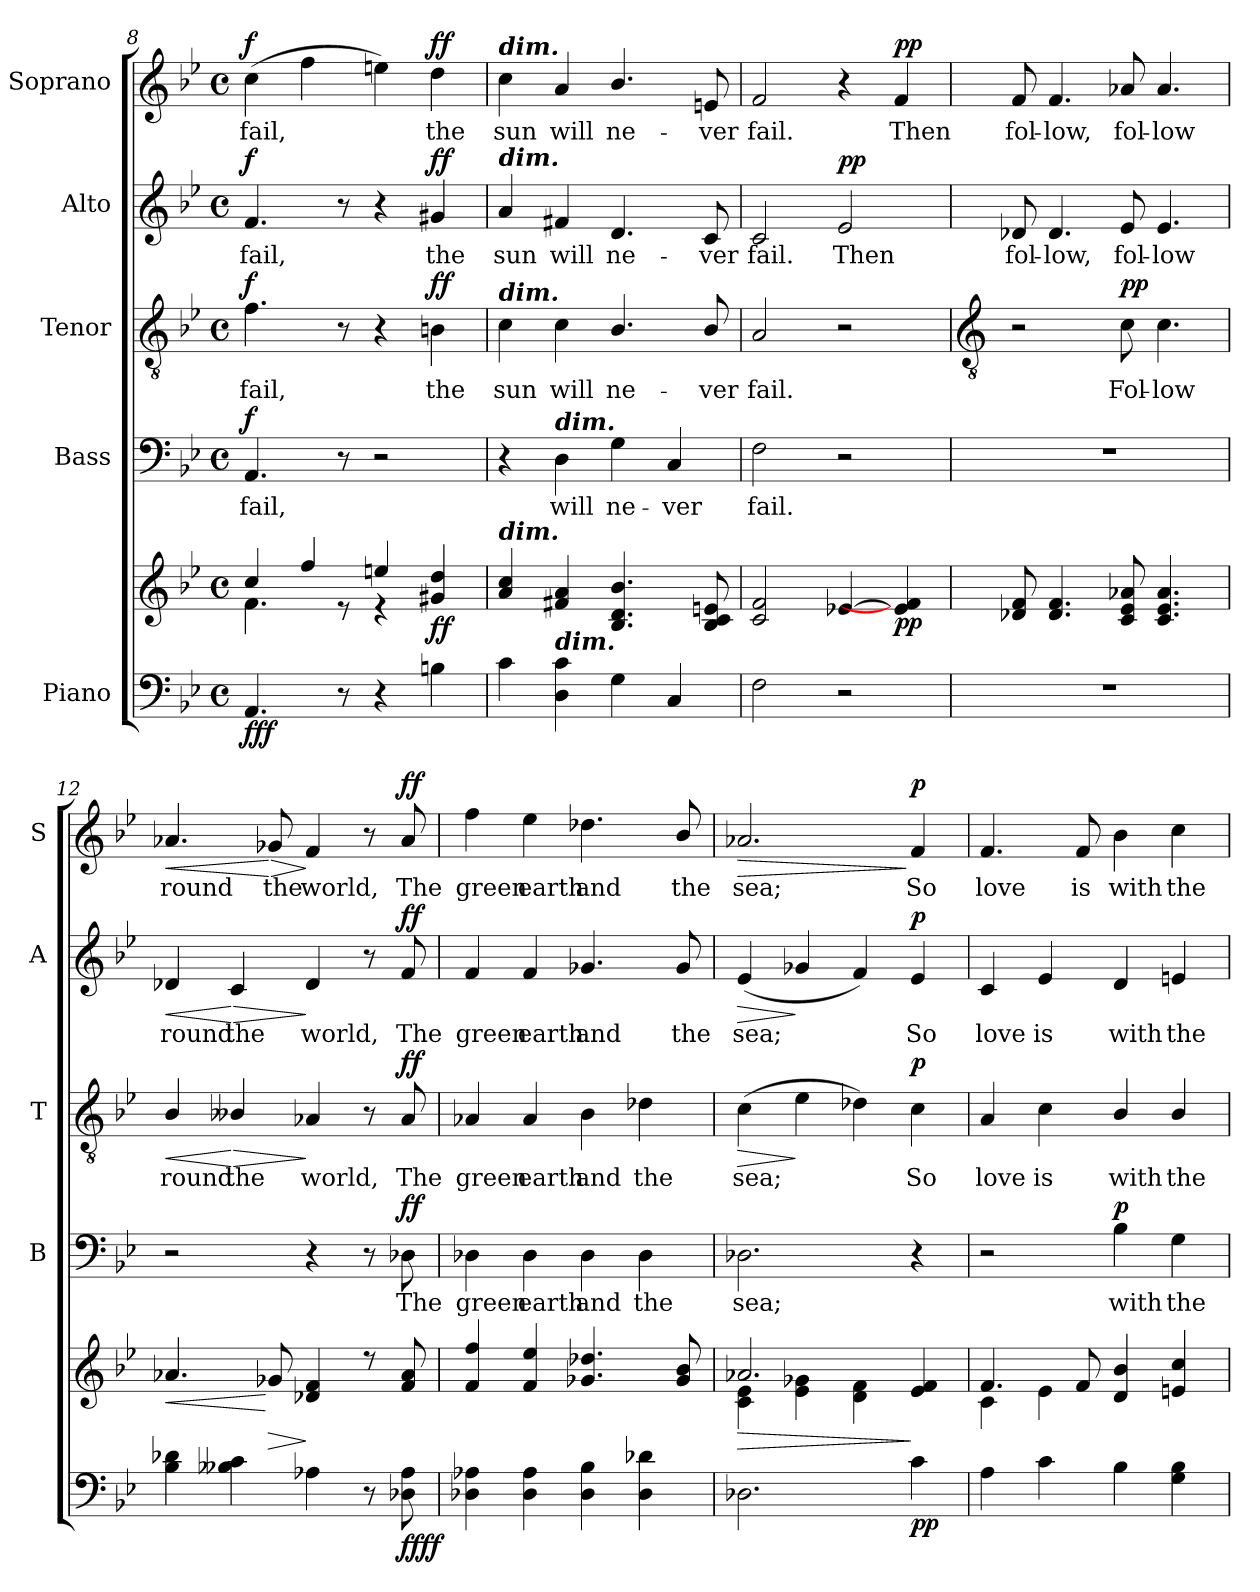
**kern	**kern	**dynam	**kern	**text	**dynam	**kern	**text	**dynam	**kern	**text	**dynam	**kern	**text	**dynam
*part5	*part5	*part5	*part4	*part4	*part4	*part3	*part3	*part3	*part2	*part2	*part2	*part1	*part1	*part1
*staff6	*staff5	*staff5/6	*staff4	*staff4	*staff4	*staff3	*staff3	*staff3	*staff2	*staff2	*staff2	*staff1	*staff1	*staff1
*I"Piano	*	*	*I"Bass	*	*	*I"Tenor	*	*	*I"Alto	*	*	*I"Soprano	*	*
*	*	*	*I'B	*	*	*I'T	*	*	*I'A	*	*	*I'S	*	*
*clefF4	*clefG2	*	*clefF4	*	*	*clefGv2	*	*	*clefG2	*	*	*clefG2	*	*
*k[b-e-]	*k[b-e-]	*	*k[b-e-]	*	*	*k[b-e-]	*	*	*k[b-e-]	*	*	*k[b-e-]	*	*
*B-:	*B-:	*	*B-:	*	*	*B-:	*	*	*B-:	*	*	*B-:	*	*
*M4/4	*M4/4	*	*M4/4	*	*	*M4/4	*	*	*M4/4	*	*	*M4/4	*	*
*met(c)	*met(c)	*	*met(c)	*	*	*met(c)	*	*	*met(c)	*	*	*met(c)	*	*
=8	=8	=8	=8	=8	=8	=8	=8	=8	=8	=8	=8	=8	=8	=8
*	*^	*	*	*	*	*	*	*	*	*	*	*	*	*
!	!	!	!LO:DY:b=2	!	!LO:LY:b	!	!	!LO:LY:b	!	!	!LO:LY:b	!	!	!LO:LY:b	!
!	!	!	!LO:DY:n=1:b	!	!	!	!	!	!	!	!	!	!	!	!
!	!	!	!LO:DY:n=2:b	!	!	!LO:DY:b	!	!	!LO:DY:b	!	!	!LO:DY:b	!	!	!LO:DY:b
4.AA	4cc/	4.f\	f f f	4.AA	fail,	f	4.f	fail,	f	4.f	fail,	f	(>4cc	fail,	f
.	4ff/	.	.	.	.	.	.	.	.	.	.	.	4ff	.	.
8r	.	8r	.	8r	.	.	8r	.	.	8r	.	.	.	.	.
4r	4een/	4r	.	2r	.	.	4r	.	.	4r	.	.	4een)	.	.
!	!	!	!LO:DY:n=3:b	!	!	!	!	!LO:LY:b	!LO:DY:b	!	!LO:LY:b	!LO:DY:b	!	!LO:LY:b	!LO:DY:b
4Bn	4g#X/ 4dd/	4ryy	ff	.	.	.	4Bn	the	ff	4g#X	the	ff	4dd	the	ff
=9	=9	=9	=9	=9	=9	=9	=9	=9	=9	=9	=9	=9	=9	=9	=9
!	!	!	!	!	!	!	!	!	!	!	!	!	!LO:TX:a:Bi:t=dim.	!	!
!	!	!	!	!	!	!	!	!	!	!LO:TX:a:Bi:t=dim.	!	!	!	!	!
!	!	!	!	!	!	!	!LO:TX:a:Bi:t=dim.	!	!	!	!	!	!	!	!
!	!LO:TX:a:Bi:t=dim.	!	!	!	!	!	!	!	!	!	!	!	!	!	!
!	!	!	!	!	!	!	!	!LO:LY:b	!	!	!LO:LY:b	!	!	!LO:LY:b	!
4c	4a/ 4cc/	1ryy	.	4r	.	.	4c	sun	.	4a	sun	.	4cc	sun	.
!	!	!	!	!LO:TX:a:Bi:t=dim.	!	!	!	!	!	!	!	!	!	!	!
!LO:TX:a:Bi:t=dim.	!	!	!	!	!	!	!	!	!	!	!	!	!	!	!
!	!	!	!	!	!LO:LY:b	!	!	!LO:LY:b	!	!	!LO:LY:b	!	!	!LO:LY:b	!
4D 4c	4f#X/ 4a/	.	.	4D	will	.	4c	will	.	4f#X	will	.	4a	will	.
!	!	!	!	!	!LO:LY:b	!	!	!LO:LY:b	!	!	!LO:LY:b	!	!	!LO:LY:b	!
4G	4.B-/ 4.d/ 4.b-/	.	.	4G	ne-	.	4.B-/	ne-	.	4.d	ne-	.	4.b-/	ne-	.
!	!	!	!	!	!LO:LY:b	!	!	!	!	!	!	!	!	!	!
4C	.	.	.	4C	-ver	.	.	.	.	.	.	.	.	.	.
!	!	!	!	!	!	!	!	!LO:LY:b	!	!	!LO:LY:b	!	!	!LO:LY:b	!
.	8B-/ 8c/ 8en/	.	.	.	.	.	8B-/	-ver	.	8c	-ver	.	8en	-ver	.
=10	=10	=10	=10	=10	=10	=10	=10	=10	=10	=10	=10	=10	=10	=10	=10
!	!	!	!	!	!LO:LY:b	!	!	!LO:LY:b	!	!	!LO:LY:b	!	!	!LO:LY:b	!
2F	2c/ 2f/	1ryy	.	2F	fail.	.	2A	fail.	.	2c	fail.	.	2f	fail.	.
!	!	!	!	!	!	!	!	!	!	!	!LO:LY:b	!LO:DY:b	!	!	!
2r	[4e-X/	.	.	2r	.	.	2r	.	.	2e-	Then	pp	4r	.	.
!	!	!	!LO:DY:b	!	!	!	!	!	!	!	!	!	!	!LO:LY:b	!LO:DY:b
.	4e-/] 4f/]	.	pp	.	.	.	.	.	.	.	.	.	4f	Then	pp
!!LO:LB:g=z
=11	=11	=11	=11	=11	=11	=11	=11	=11	=11	=11	=11	=11	=11	=11	=11
*	*	*	*	*	*	*	*clefGv2	*	*	*	*	*	*	*	*
!	!	!	!	!	!	!	!	!	!	!	!LO:LY:b	!	!	!LO:LY:b	!
1r	8d-X/ 8f/	1ryy	.	1r	.	.	2r	.	.	8d-X	fol-	.	8f	fol-	.
!	!	!	!	!	!	!	!	!	!	!	!LO:LY:b	!	!	!LO:LY:b	!
.	4.d-/ 4.f/	.	.	.	.	.	.	.	.	4.d-	-low,	.	4.f	-low,	.
!	!	!	!	!	!	!	!	!LO:LY:b	!LO:DY:b	!	!LO:LY:b	!	!	!LO:LY:b	!
.	8c/ 8e-/ 8a-X/	.	.	.	.	.	8c	Fol-	pp	8e-	fol-	.	8a-X	fol-	.
!	!	!	!	!	!	!	!	!LO:LY:b	!	!	!LO:LY:b	!	!	!LO:LY:b	!
.	4.c/ 4.e-/ 4.a-/	.	.	.	.	.	4.c	-low	.	4.e-	-low	.	4.a-	-low	.
=12	=12	=12	=12	=12	=12	=12	=12	=12	=12	=12	=12	=12	=12	=12	=12
!	!	!	!LO:HP:b	!	!	!	!	!LO:LY:b	!LO:HP:b	!	!LO:LY:b	!LO:HP:b	!	!LO:LY:b	!LO:HP:b
4B- 4d-X	4.a-X/	1ryy	<	2r	.	.	4B-/	round	<	4d-X	round	<	4.a-X	round	<
!	!	!	!	!	!	!	!	!LO:LY:b	!LO:HP:n=1:b	!	!LO:LY:b	!LO:HP:n=1:b	!	!	!
4B--X 4c	.	.	.	.	.	.	4B--X/	the	[ >	4c	the	[ >	.	.	.
!	!	!	!LO:HP:n=1:b	!	!	!	!	!	!	!	!	!	!	!LO:LY:b	!LO:HP:n=1:b
.	8g-X/	.	[ >	.	.	.	.	.	.	.	.	.	8g-X	the	[ >
!	!	!	!	!	!	!	!	!LO:LY:b	!	!	!LO:LY:b	!	!	!LO:LY:b	!
4A-X	4d-X/ 4f/	.	]	4r	.	.	4A-X	world,	]	4d-	world,	]	4f	world,	]
8r	8r	.	.	8r	.	.	8r	.	.	8r	.	.	8r	.	.
!	!	!	!LO:DY:b=2	!	!LO:LY:b	!	!	!LO:LY:b	!	!	!LO:LY:b	!	!	!LO:LY:b	!
!	!	!	!LO:DY:n=1:b	!	!	!LO:DY:b	!	!	!LO:DY:b	!	!	!LO:DY:b	!	!	!LO:DY:b
8D-X 8A-	8f/ 8a-/	.	ff ff	8D-X	The	ff	8A-	The	ff	8f	The	ff	8a-	The	ff
=13	=13	=13	=13	=13	=13	=13	=13	=13	=13	=13	=13	=13	=13	=13	=13
!	!	!	!	!	!LO:LY:b	!	!	!LO:LY:b	!	!	!LO:LY:b	!	!	!LO:LY:b	!
4D-X 4A-X	4f/ 4ff/	1ryy	.	4D-X	green	.	4A-X	green	.	4f	green	.	4ff	green	.
!	!	!	!	!	!LO:LY:b	!	!	!LO:LY:b	!	!	!LO:LY:b	!	!	!LO:LY:b	!
4D- 4A-	4f/ 4ee-/	.	.	4D-	earth	.	4A-	earth	.	4f	earth	.	4ee-	earth	.
!	!	!	!	!	!LO:LY:b	!	!	!LO:LY:b	!	!	!LO:LY:b	!	!	!LO:LY:b	!
4D- 4B-	4.g-X/ 4.dd-X/	.	.	4D-	and	.	4B-	and	.	4.g-X	and	.	4.dd-X	and	.
!	!	!	!	!	!LO:LY:b	!	!	!LO:LY:b	!	!	!	!	!	!	!
4D- 4d-X	.	.	.	4D-	the	.	4d-X	the	.	.	.	.	.	.	.
!	!	!	!	!	!	!	!	!	!	!	!LO:LY:b	!	!	!LO:LY:b	!
.	8g-/ 8b-/	.	.	.	.	.	.	.	.	8g-	the	.	8b-/	the	.
=14	=14	=14	=14	=14	=14	=14	=14	=14	=14	=14	=14	=14	=14	=14	=14
!	!	!	!LO:HP:b	!	!LO:LY:b	!	!	!LO:LY:b	!LO:HP:b	!	!LO:LY:b	!LO:HP:b	!	!LO:LY:b	!LO:HP:b
2.D-X	2.a-X/	4c\ 4e-\	>	2.D-X	sea;	.	(>4c	sea;	>	(<4e-	sea;	>	2.a-X	sea;	>
.	.	4e-\ 4g-X\	.	.	.	.	4e-	.	]	4g-X	.	]	.	.	.
.	.	4d\ 4f\	.	.	.	.	4d-X)	.	.	4f)	.	.	.	.	.
!	!	!	!LO:DY:n=1:b=2	!	!	!	!	!LO:LY:b	!	!	!LO:LY:b	!	!	!LO:LY:b	!
!	!	!	!LO:DY:n=2:b	!	!	!	!	!	!LO:DY:b	!	!	!LO:DY:b	!	!	!LO:DY:n=1:b
4c\	4e-/ 4f/	4ryy	] p p	4r	.	.	4c	So	p	4e-	So	p	4f	So	] p
=15	=15	=15	=15	=15	=15	=15	=15	=15	=15	=15	=15	=15	=15	=15	=15
!	!	!	!	!	!	!	!	!LO:LY:b	!	!	!LO:LY:b	!	!	!LO:LY:b	!
4A	4.f/	4c\	.	2r	.	.	4A	love	.	4c	love	.	4.f	love	.
!	!	!	!	!	!	!	!	!LO:LY:b	!	!	!LO:LY:b	!	!	!	!
4c	.	4e-\	.	.	.	.	4c	is	.	4e-	is	.	.	.	.
!	!	!	!	!	!	!	!	!	!	!	!	!	!	!LO:LY:b	!
.	8f/	.	.	.	.	.	.	.	.	.	.	.	8f	is	.
!	!	!	!	!	!LO:LY:b	!LO:DY:b	!	!LO:LY:b	!	!	!LO:LY:b	!	!	!LO:LY:b	!
4B-	4d/ 4b-/	2ryy	.	4B-	with	p	4B-/	with	.	4d	with	.	4b-	with	.
!	!	!	!	!	!LO:LY:b	!	!	!LO:LY:b	!	!	!LO:LY:b	!	!	!LO:LY:b	!
4G 4B-	4en/ 4cc/	.	.	4G	the	.	4B-/	the	.	4en	the	.	4cc	the	.
*	*v	*v	*	*	*	*	*	*	*	*	*	*	*	*	*
=	=	=	=	=	=	=	=	=	=	=	=	=	=	=
*-	*-	*-	*-	*-	*-	*-	*-	*-	*-	*-	*-	*-	*-	*-
